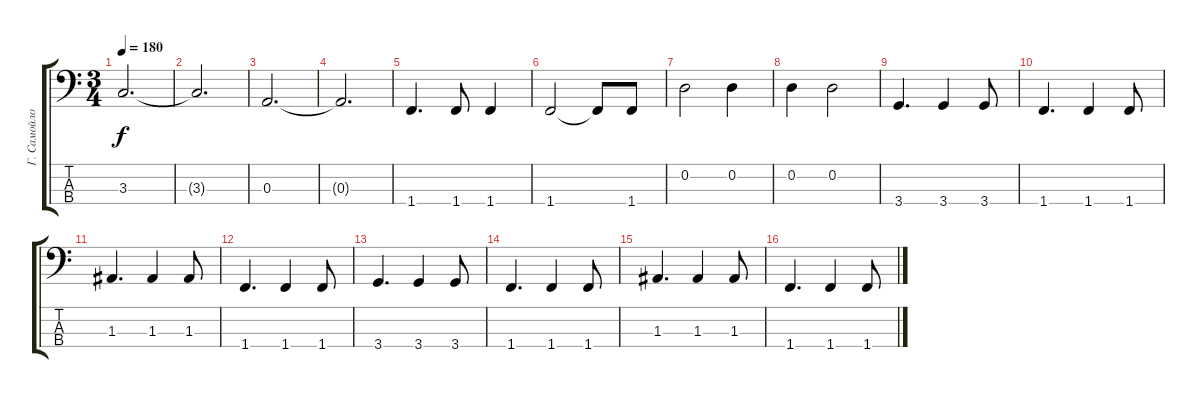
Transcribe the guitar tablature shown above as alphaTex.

\track ("Г. Самойлов" "Г. Самойло") {instrument electricbassfinger}
\staff {score tabs}
\tuning (G2 D2 A1 E1) {hide}
\ts (3 4)
\tempo 180
\clef f4
\ks c
3.3.2{d dy f} |
3.3{t}.2{d} |
0.3.2{d} |
0.3{t}.2{d} |
1.4.4{d} 1.4.8 1.4.4 |
1.4.2 1.4{t}.8 1.4.8 |
0.2.2 0.2.4 |
0.2.4 0.2.2 |
3.4.4{d} 3.4.4 3.4.8 |
1.4.4{d} 1.4.4 1.4.8 |
1.3.4{d} 1.3.4 1.3.8 |
1.4.4{d} 1.4.4 1.4.8 |
3.4.4{d} 3.4.4 3.4.8 |
1.4.4{d} 1.4.4 1.4.8 |
1.3.4{d} 1.3.4 1.3.8 |
1.4.4{d} 1.4.4 1.4.8
